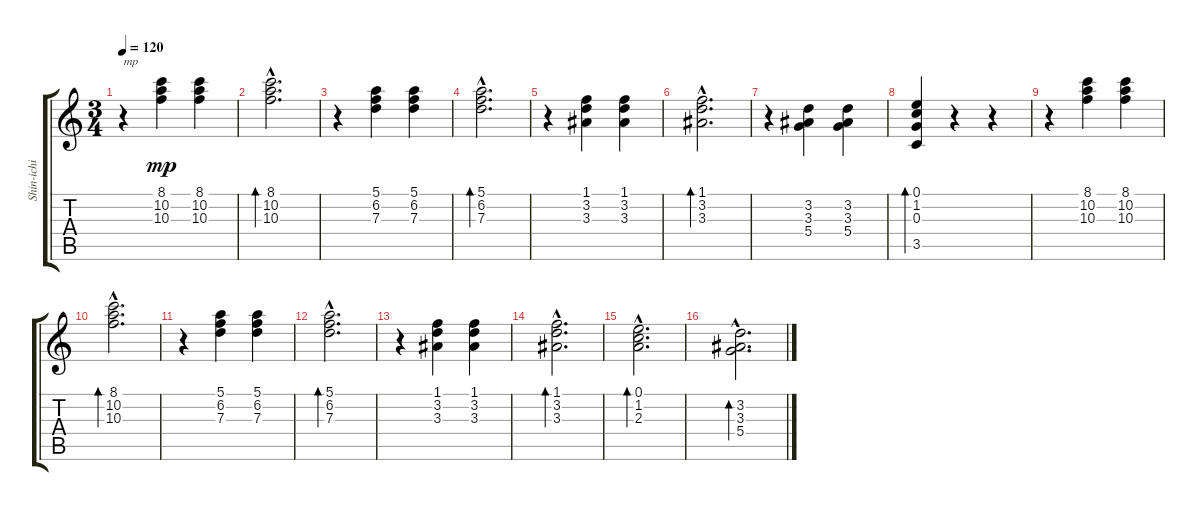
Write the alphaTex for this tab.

\track ("Shin-ichi Fukuda" "Shin-ichi ") {instrument acousticguitarnylon}
\staff {score tabs}
\tuning (E4 B3 G3 D3 A2 E2) {hide}
\ts (3 4)
\tempo 120
\clef g2
\ks c
r.4{txt "mp" dy p} (8.1 10.2 10.3).4{dy mp} (8.1 10.2 10.3).4 |
(8.1{hac} 10.2{hac} 10.3{hac}).2{d bd 120} |
r.4 (5.1 6.2 7.3).4 (5.1 6.2 7.3).4 |
(5.1{hac} 6.2{hac} 7.3{hac}).2{d bd 120} |
r.4 (1.1 3.2 3.3).4 (1.1 3.2 3.3).4 |
(1.1{hac} 3.2{hac} 3.3{hac}).2{d bd 120} |
r.4 (3.2 3.3 5.4).4 (3.2 3.3 5.4).4 |
(0.1 1.2 0.3 3.5).4{bd 120} r.4 r.4 |
r.4 (8.1 10.2 10.3).4 (8.1 10.2 10.3).4 |
(8.1{hac} 10.2{hac} 10.3{hac}).2{d bd 120} |
r.4 (5.1 6.2 7.3).4 (5.1 6.2 7.3).4 |
(5.1{hac} 6.2{hac} 7.3{hac}).2{d bd 120} |
r.4 (1.1 3.2 3.3).4 (1.1 3.2 3.3).4 |
(1.1{hac} 3.2{hac} 3.3{hac}).2{d bd 120} |
(0.1{hac} 1.2{hac} 2.3{hac}).2{d bd 120} |
(3.2{hac} 3.3{hac} 5.4{hac}).2{d bd 120}
